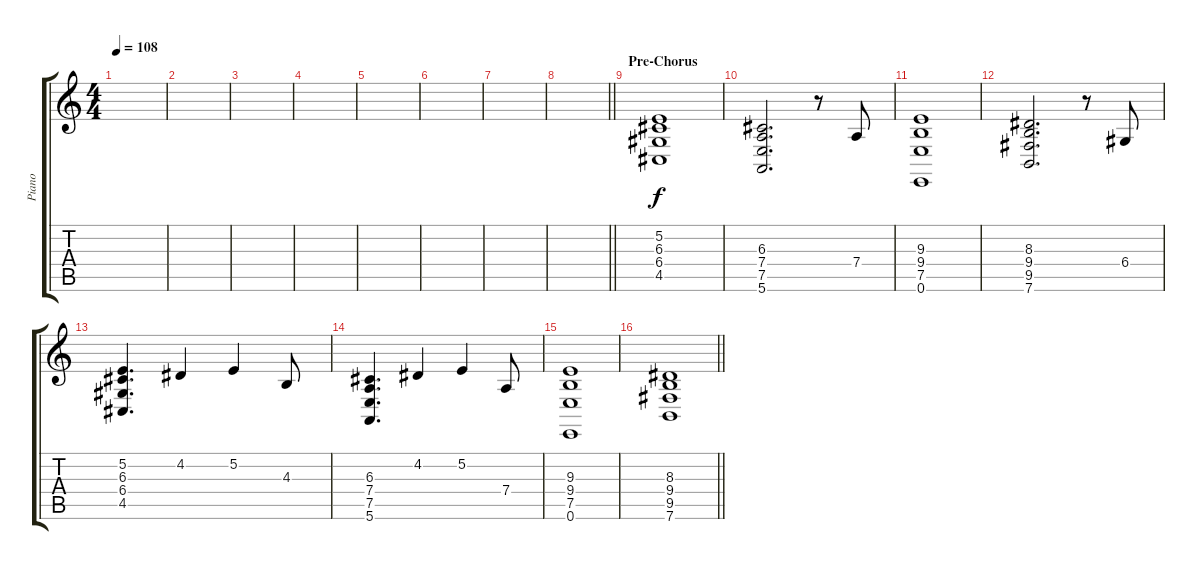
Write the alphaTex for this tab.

\track ("Piano" "Piano") {instrument acousticgrandpiano}
\staff {score tabs}
\tuning (E4 B3 G3 D3 A2 E2) {hide}
\ts (4 4)
\tempo 108
\clef g2
\ks c
|
|
|
|
|
|
|
\barLineRight lightlight
|
\section ("" "Pre-Chorus")
(5.2 6.3 6.4 4.5).1 |
(6.3 7.4 7.5 5.6).2{d} r.8 7.4.8 |
(9.3 9.4 7.5 0.6).1 |
(8.3 9.4 9.5 7.6).2{d} r.8 6.4.8 |
(5.2 6.3 6.4 4.5).4{d} 4.2.4 5.2.4 4.3.8 |
(6.3 7.4 7.5 5.6).4{d} 4.2.4 5.2.4 7.4.8 |
(9.3 9.4 7.5 0.6).1 |
\barLineRight lightlight
(8.3 9.4 9.5 7.6).1
